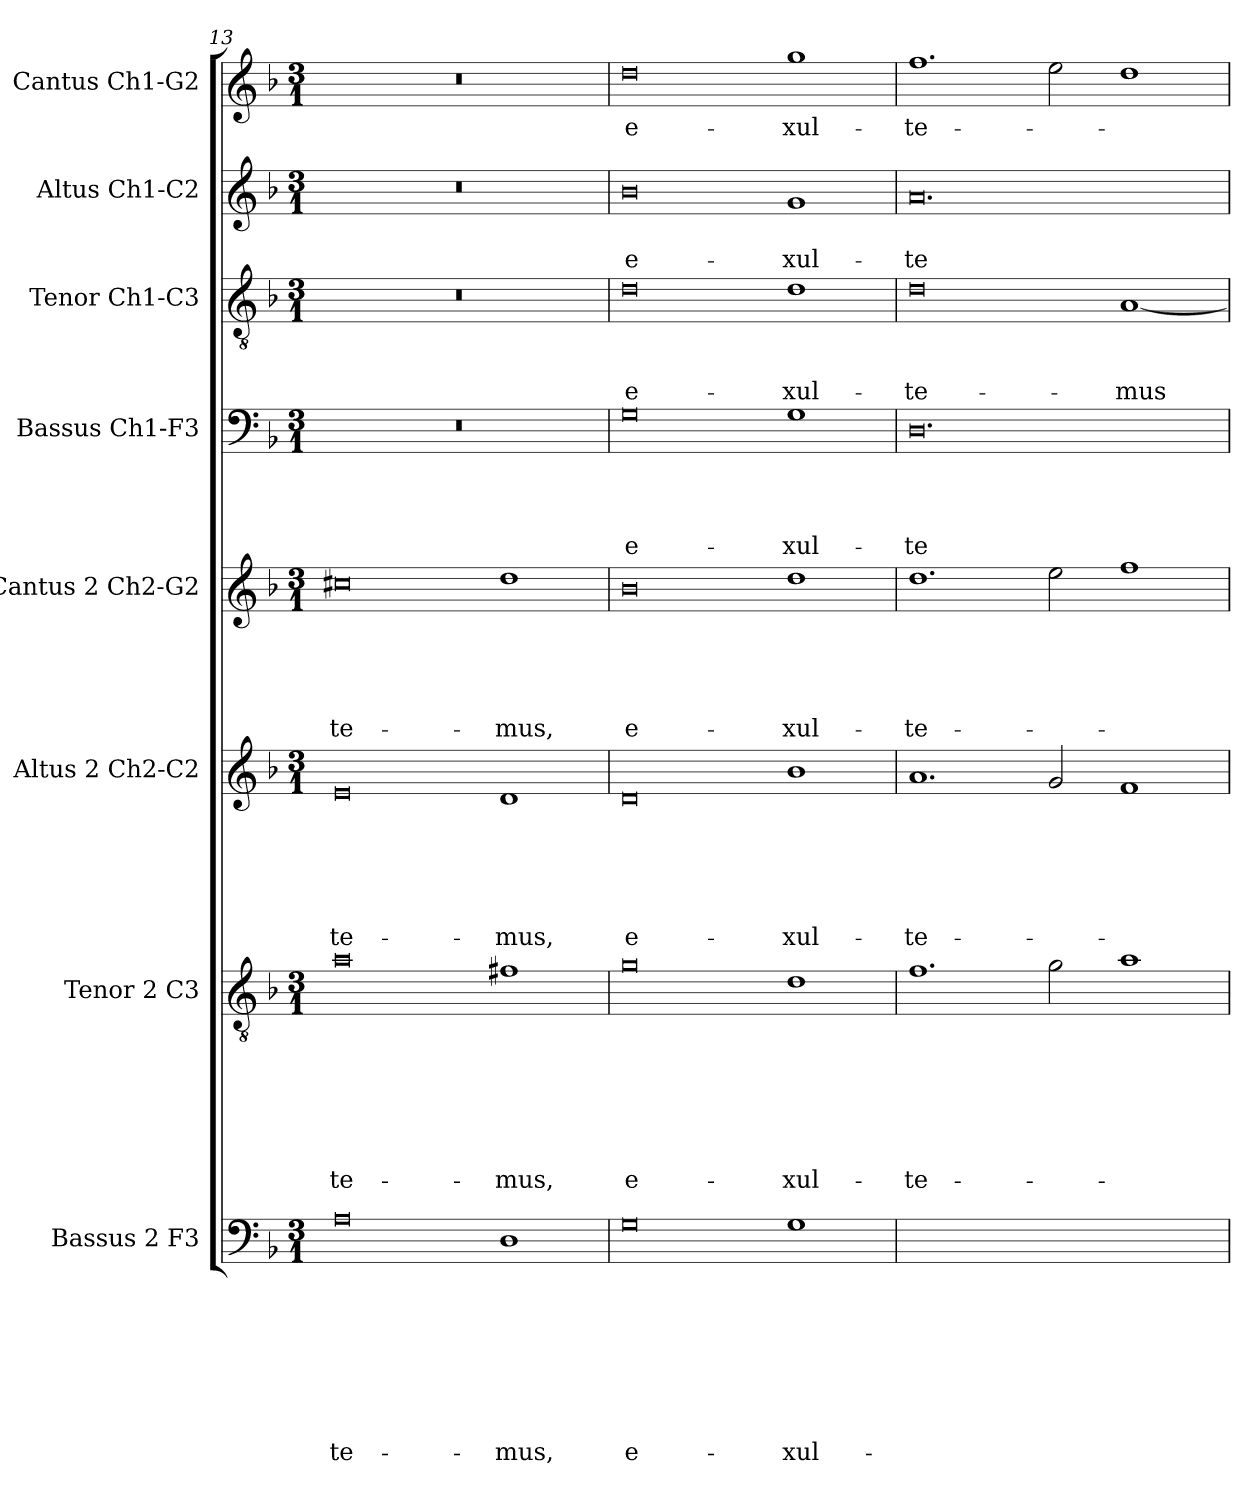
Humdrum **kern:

**kern	**text	**text	**text	**text	**text	**text	**text	**text	**kern	**text	**text	**text	**text	**text	**text	**text	**kern	**text	**text	**text	**text	**text	**text	**kern	**text	**text	**text	**text	**text	**kern	**text	**text	**text	**text	**kern	**text	**text	**text	**kern	**text	**text	**kern	**text
*part8	*part8	*part8	*part8	*part8	*part8	*part8	*part8	*part8	*part7	*part7	*part7	*part7	*part7	*part7	*part7	*part7	*part6	*part6	*part6	*part6	*part6	*part6	*part6	*part5	*part5	*part5	*part5	*part5	*part5	*part4	*part4	*part4	*part4	*part4	*part3	*part3	*part3	*part3	*part2	*part2	*part2	*part1	*part1
*staff8	*staff8	*staff8	*staff8	*staff8	*staff8	*staff8	*staff8	*staff8	*staff7	*staff7	*staff7	*staff7	*staff7	*staff7	*staff7	*staff7	*staff6	*staff6	*staff6	*staff6	*staff6	*staff6	*staff6	*staff5	*staff5	*staff5	*staff5	*staff5	*staff5	*staff4	*staff4	*staff4	*staff4	*staff4	*staff3	*staff3	*staff3	*staff3	*staff2	*staff2	*staff2	*staff1	*staff1
*I"Bassus 2 F3	*	*	*	*	*	*	*	*	*I"Tenor 2 C3	*	*	*	*	*	*	*	*I"Altus 2 Ch2-C2	*	*	*	*	*	*	*I"Cantus 2 Ch2-G2	*	*	*	*	*	*I"Bassus  Ch1-F3	*	*	*	*	*I"Tenor Ch1-C3	*	*	*	*I"Altus  Ch1-C2	*	*	*I"Cantus Ch1-G2	*
*I'B2	*	*	*	*	*	*	*	*	*I'T2	*	*	*	*	*	*	*	*I'A2	*	*	*	*	*	*	*I'C2	*	*	*	*	*	*I'B	*	*	*	*	*I'T	*	*	*	*I'A	*	*	*I'C	*
*clefF4	*	*	*	*	*	*	*	*	*clefGv2	*	*	*	*	*	*	*	*clefG2	*	*	*	*	*	*	*clefG2	*	*	*	*	*	*clefF4	*	*	*	*	*clefGv2	*	*	*	*clefG2	*	*	*clefG2	*
*k[b-]	*	*	*	*	*	*	*	*	*k[b-]	*	*	*	*	*	*	*	*k[b-]	*	*	*	*	*	*	*k[b-]	*	*	*	*	*	*k[b-]	*	*	*	*	*k[b-]	*	*	*	*k[b-]	*	*	*k[b-]	*
*F:	*	*	*	*	*	*	*	*	*F:	*	*	*	*	*	*	*	*F:	*	*	*	*	*	*	*F:	*	*	*	*	*	*F:	*	*	*	*	*F:	*	*	*	*F:	*	*	*F:	*
*M3/1	*	*	*	*	*	*	*	*	*M3/1	*	*	*	*	*	*	*	*M3/1	*	*	*	*	*	*	*M3/1	*	*	*	*	*	*M3/1	*	*	*	*	*M3/1	*	*	*	*M3/1	*	*	*M3/1	*
=13	=13	=13	=13	=13	=13	=13	=13	=13	=13	=13	=13	=13	=13	=13	=13	=13	=13	=13	=13	=13	=13	=13	=13	=13	=13	=13	=13	=13	=13	=13	=13	=13	=13	=13	=13	=13	=13	=13	=13	=13	=13	=13	=13
!	!	!	!	!	!	!	!	!LO:LY:b	!	!	!	!	!	!	!	!LO:LY:b	!	!	!	!	!	!	!LO:LY:b	!	!	!	!	!	!LO:LY:b	!	!	!	!	!	!	!	!	!	!	!	!	!	!
0A	.	.	.	.	.	.	.	-te-	0a	.	.	.	.	.	.	-te-	0e	.	.	.	.	.	-te-	0cc#X	.	.	.	.	-te-	0.r	.	.	.	.	0.r	.	.	.	0.r	.	.	0.r	.
!	!	!	!	!	!	!	!	!LO:LY:b	!	!	!	!	!	!	!	!LO:LY:b	!	!	!	!	!	!	!LO:LY:b	!	!	!	!	!	!LO:LY:b	!	!	!	!	!	!	!	!	!	!	!	!	!	!
1D	.	.	.	.	.	.	.	-mus,	1f#X	.	.	.	.	.	.	-mus,	1d	.	.	.	.	.	-mus,	1dd	.	.	.	.	-mus,	.	.	.	.	.	.	.	.	.	.	.	.	.	.
=14	=14	=14	=14	=14	=14	=14	=14	=14	=14	=14	=14	=14	=14	=14	=14	=14	=14	=14	=14	=14	=14	=14	=14	=14	=14	=14	=14	=14	=14	=14	=14	=14	=14	=14	=14	=14	=14	=14	=14	=14	=14	=14	=14
!	!	!	!	!	!	!	!	!LO:LY:b	!	!	!	!	!	!	!	!LO:LY:b	!	!	!	!	!	!	!LO:LY:b	!	!	!	!	!	!LO:LY:b	!	!	!	!	!LO:LY:b	!	!	!	!LO:LY:b	!	!	!LO:LY:b	!	!LO:LY:b
0G	.	.	.	.	.	.	.	e-	0g	.	.	.	.	.	.	e-	0d	.	.	.	.	.	e-	0b-	.	.	.	.	e-	0G	.	.	.	e-	0d	.	.	e-	0b-	.	e-	0dd	e-
!	!	!	!	!	!	!	!	!LO:LY:b	!	!	!	!	!	!	!	!LO:LY:b	!	!	!	!	!	!	!LO:LY:b	!	!	!	!	!	!LO:LY:b	!	!	!	!	!LO:LY:b	!	!	!	!LO:LY:b	!	!	!LO:LY:b	!	!LO:LY:b
1G	.	.	.	.	.	.	.	-xul-	1d	.	.	.	.	.	.	-xul-	1b-	.	.	.	.	.	-xul-	1dd	.	.	.	.	-xul-	1G	.	.	.	-xul-	1d	.	.	-xul-	1g	.	-xul-	1gg	-xul-
=15	=15	=15	=15	=15	=15	=15	=15	=15	=15	=15	=15	=15	=15	=15	=15	=15	=15	=15	=15	=15	=15	=15	=15	=15	=15	=15	=15	=15	=15	=15	=15	=15	=15	=15	=15	=15	=15	=15	=15	=15	=15	=15	=15
!	!	!	!	!	!	!	!	!LO:LY:b	!	!	!	!	!	!	!	!LO:LY:b	!	!	!	!	!	!	!LO:LY:b	!	!	!	!	!	!LO:LY:b	!	!	!	!	!LO:LY:b	!	!	!	!LO:LY:b	!	!	!LO:LY:b	!	!LO:LY:b
0.dyy	.	.	.	.	.	.	.	-te-	1.f	.	.	.	.	.	.	-te-	1.a	.	.	.	.	.	-te-	1.dd	.	.	.	.	-te-	0.D	.	.	.	-te-	0d	.	.	-te-	0.a	.	-te-	1.ff	-te-
.	.	.	.	.	.	.	.	.	2g\	.	.	.	.	.	.	.	2g/	.	.	.	.	.	.	2ee\	.	.	.	.	.	.	.	.	.	.	.	.	.	.	.	.	.	2ee\	.
!	!	!	!	!	!	!	!	!	!	!	!	!	!	!	!	!	!	!	!	!	!	!	!	!	!	!	!	!	!	!	!	!	!	!	!	!	!	!LO:LY:b	!	!	!	!	!
.	.	.	.	.	.	.	.	.	1a	.	.	.	.	.	.	.	1f	.	.	.	.	.	.	1ff	.	.	.	.	.	.	.	.	.	.	[1A	.	.	-mus	.	.	.	1dd	.
=	=	=	=	=	=	=	=	=	=	=	=	=	=	=	=	=	=	=	=	=	=	=	=	=	=	=	=	=	=	=	=	=	=	=	=	=	=	=	=	=	=	=	=
*-	*-	*-	*-	*-	*-	*-	*-	*-	*-	*-	*-	*-	*-	*-	*-	*-	*-	*-	*-	*-	*-	*-	*-	*-	*-	*-	*-	*-	*-	*-	*-	*-	*-	*-	*-	*-	*-	*-	*-	*-	*-	*-	*-
